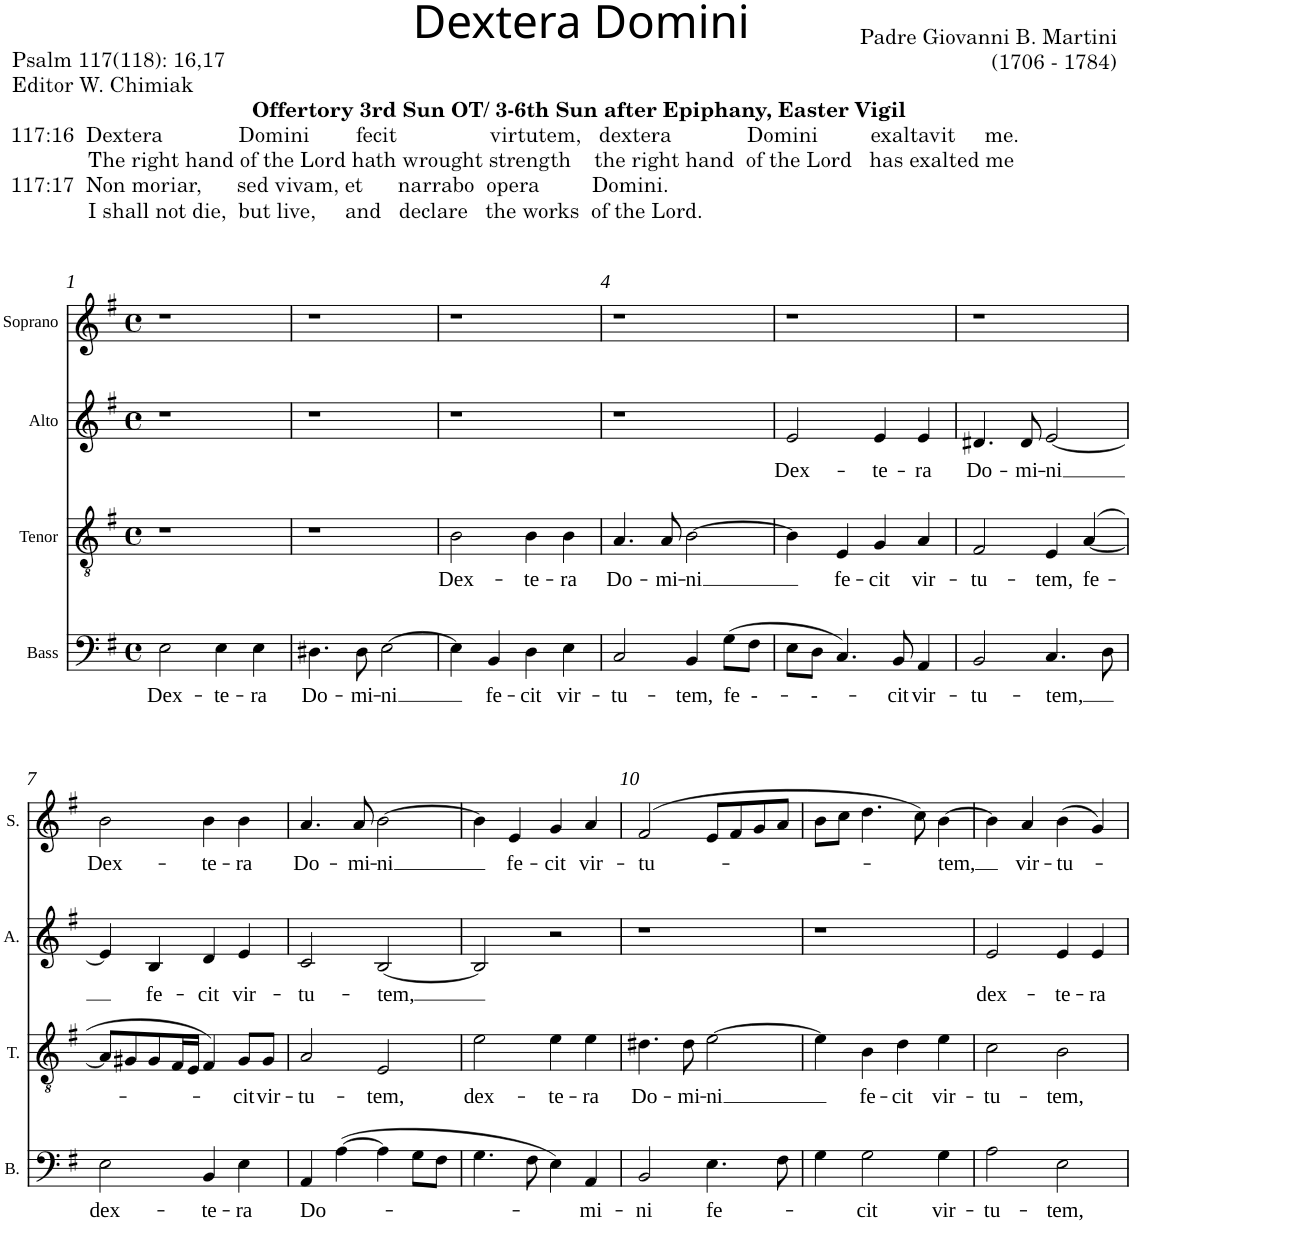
**kern	**text	**kern	**text	**kern	**text	**kern	**text
*part4	*part4	*part3	*part3	*part2	*part2	*part1	*part1
*staff4	*staff4	*staff3	*staff3	*staff2	*staff2	*staff1	*staff1
*I"Bass	*	*I"Tenor	*	*I"Alto	*	*I"Soprano	*
*I'B.	*	*I'T.	*	*I'A.	*	*I'S.	*
*clefF4	*	*clefGv2	*	*clefG2	*	*clefG2	*
*k[f#]	*	*k[f#]	*	*k[f#]	*	*k[f#]	*
*G:	*	*G:	*	*G:	*	*G:	*
*M4/4	*	*M4/4	*	*M4/4	*	*M4/4	*
*met(c)	*	*met(c)	*	*met(c)	*	*met(c)	*
=1	=1	=1	=1	=1	=1	=1	=1
!	!LO:LY:b	!	!	!	!	!	!
2E\	Dex-	1r	.	1r	.	1r	.
!	!LO:LY:b	!	!	!	!	!	!
4E\	-te-	.	.	.	.	.	.
!	!LO:LY:b	!	!	!	!	!	!
4E\	-ra	.	.	.	.	.	.
=2	=2	=2	=2	=2	=2	=2	=2
!	!LO:LY:b	!	!	!	!	!	!
4.D#X\	Do-	1r	.	1r	.	1r	.
!	!LO:LY:b	!	!	!	!	!	!
8D#\	-mi-	.	.	.	.	.	.
!	!LO:LY:b	!	!	!	!	!	!
[>2E\	-ni	.	.	.	.	.	.
=3	=3	=3	=3	=3	=3	=3	=3
!	!	!	!LO:LY:b	!	!	!	!
4E\]	.	2B\	Dex-	1r	.	1r	.
!	!LO:LY:b	!	!	!	!	!	!
4BB/	fe-	.	.	.	.	.	.
!	!LO:LY:b	!	!LO:LY:b	!	!	!	!
4D\	-cit	4B\	-te-	.	.	.	.
!	!LO:LY:b	!	!LO:LY:b	!	!	!	!
4E\	vir-	4B\	-ra	.	.	.	.
=4	=4	=4	=4	=4	=4	=4	=4
!	!LO:LY:b	!	!LO:LY:b	!	!	!	!
2C/	-tu-	4.A/	Do-	1r	.	1r	.
!	!	!	!LO:LY:b	!	!	!	!
.	.	8A/	-mi-	.	.	.	.
!	!LO:LY:b	!	!LO:LY:b	!	!	!	!
4BB/	-tem,	[>2B\	-ni	.	.	.	.
!	!LO:LY:b	!	!	!	!	!	!
(8G\L	fe --	.	.	.	.	.	.
8F#\J	.	.	.	.	.	.	.
=5	=5	=5	=5	=5	=5	=5	=5
!	!	!	!	!	!LO:LY:b	!	!
8E\L	.	4B\]	.	2e/	Dex-	1r	.
!	!LO:LY:b	!	!	!	!	!	!
8D\J	---	.	.	.	.	.	.
!	!	!	!LO:LY:b	!	!	!	!
4.C/)	.	4E/	fe-	.	.	.	.
!	!	!	!LO:LY:b	!	!LO:LY:b	!	!
.	.	4G/	-cit	4e/	-te-	.	.
!	!LO:LY:b	!	!	!	!	!	!
8BB/	-cit	.	.	.	.	.	.
!	!LO:LY:b	!	!LO:LY:b	!	!LO:LY:b	!	!
4AA/	vir-	4A/	vir-	4e/	-ra	.	.
=6	=6	=6	=6	=6	=6	=6	=6
!	!LO:LY:b	!	!LO:LY:b	!	!LO:LY:b	!	!
2BB/	-tu-	2F#/	-tu-	4.d#X/	Do-	1r	.
!	!	!	!	!	!LO:LY:b	!	!
.	.	.	.	8d#/	-mi-	.	.
!	!LO:LY:b	!	!LO:LY:b	!	!LO:LY:b	!	!
4.C/	-tem,	4E/	-tem,	[<2e/	-ni	.	.
!	!	!	!LO:LY:b	!	!	!	!
.	.	(>[<4A/	fe-	.	.	.	.
8D\	.	.	.	.	.	.	.
!!LO:LB:g=z
=7	=7	=7	=7	=7	=7	=7	=7
!	!LO:LY:b	!	!	!	!	!	!LO:LY:b
2E\	dex-	8A/L]	.	4e/]	.	2b\	Dex-
.	.	8G#X/	.	.	.	.	.
!	!	!	!	!	!LO:LY:b	!	!
.	.	8G#/	.	4B/	fe-	.	.
.	.	16F#/L	.	.	.	.	.
.	.	16E/JJ	.	.	.	.	.
!	!LO:LY:b	!	!	!	!LO:LY:b	!	!LO:LY:b
4BB/	-te-	4F#/)	.	4d/	-cit	4b\	-te-
!	!LO:LY:b	!	!LO:LY:b	!	!LO:LY:b	!	!LO:LY:b
4E\	-ra	8G#/L	-cit	4e/	vir-	4b\	-ra
!	!	!	!LO:LY:b	!	!	!	!
.	.	8G#/J	vir-	.	.	.	.
=8	=8	=8	=8	=8	=8	=8	=8
!	!LO:LY:b	!	!LO:LY:b	!	!LO:LY:b	!	!LO:LY:b
4AA/	Do-	2A/	-tu-	2c/	-tu-	4.a/	Do-
([>4A\	.	.	.	.	.	.	.
!	!	!	!	!	!	!	!LO:LY:b
.	.	.	.	.	.	8a/	-mi-
!	!	!	!LO:LY:b	!	!LO:LY:b	!	!LO:LY:b
4A\]	.	2E/	-tem,	[<2B/	-tem,	[>2b\	-ni
8G\L	.	.	.	.	.	.	.
8F#\J	.	.	.	.	.	.	.
=9	=9	=9	=9	=9	=9	=9	=9
!	!	!	!LO:LY:b	!	!	!	!
4.G\	.	2e\	dex-	2B/]	.	4b\]	.
!	!	!	!	!	!	!	!LO:LY:b
.	.	.	.	.	.	4e/	fe-
8F#\	.	.	.	.	.	.	.
!	!	!	!LO:LY:b	!	!	!	!LO:LY:b
4E\)	.	4e\	-te-	2r	.	4g/	-cit
!	!LO:LY:b	!	!LO:LY:b	!	!	!	!LO:LY:b
4AA/	-mi-	4e\	-ra	.	.	4a/	vir-
=10	=10	=10	=10	=10	=10	=10	=10
!	!LO:LY:b	!	!LO:LY:b	!	!	!	!LO:LY:b
2BB/	-ni	4.d#X\	Do-	1r	.	(2f#/	-tu-
!	!	!	!LO:LY:b	!	!	!	!
.	.	8d#\	-mi-	.	.	.	.
!	!LO:LY:b	!	!LO:LY:b	!	!	!	!
4.E\	fe-	[>2e\	-ni	.	.	8e/L	.
.	.	.	.	.	.	8f#/	.
.	.	.	.	.	.	8g/	.
8F#\	.	.	.	.	.	8a/J	.
=11	=11	=11	=11	=11	=11	=11	=11
4G\	.	4e\]	.	1r	.	8b\L	.
.	.	.	.	.	.	8cc\J	.
!	!LO:LY:b	!	!LO:LY:b	!	!	!	!
2G\	-cit	4B\	fe-	.	.	4.dd\	.
!	!	!	!LO:LY:b	!	!	!	!
.	.	4d\	-cit	.	.	.	.
.	.	.	.	.	.	8cc\)	.
!	!LO:LY:b	!	!LO:LY:b	!	!	!	!LO:LY:b
4G\	vir-	4e\	vir-	.	.	[>4b\	-tem,
=12	=12	=12	=12	=12	=12	=12	=12
!	!LO:LY:b	!	!LO:LY:b	!	!LO:LY:b	!	!
2A\	-tu-	2c\	-tu-	2e/	dex-	4b\]	.
!	!	!	!	!	!	!	!LO:LY:b
.	.	.	.	.	.	4a/	vir-
!	!LO:LY:b	!	!LO:LY:b	!	!LO:LY:b	!	!LO:LY:b
2E\	-tem,	2B\	-tem,	4e/	-te-	(4b\	-tu-
!	!	!	!	!	!LO:LY:b	!	!
.	.	.	.	4e/	-ra	4g/)	.
=	=	=	=	=	=	=	=
*-	*-	*-	*-	*-	*-	*-	*-
